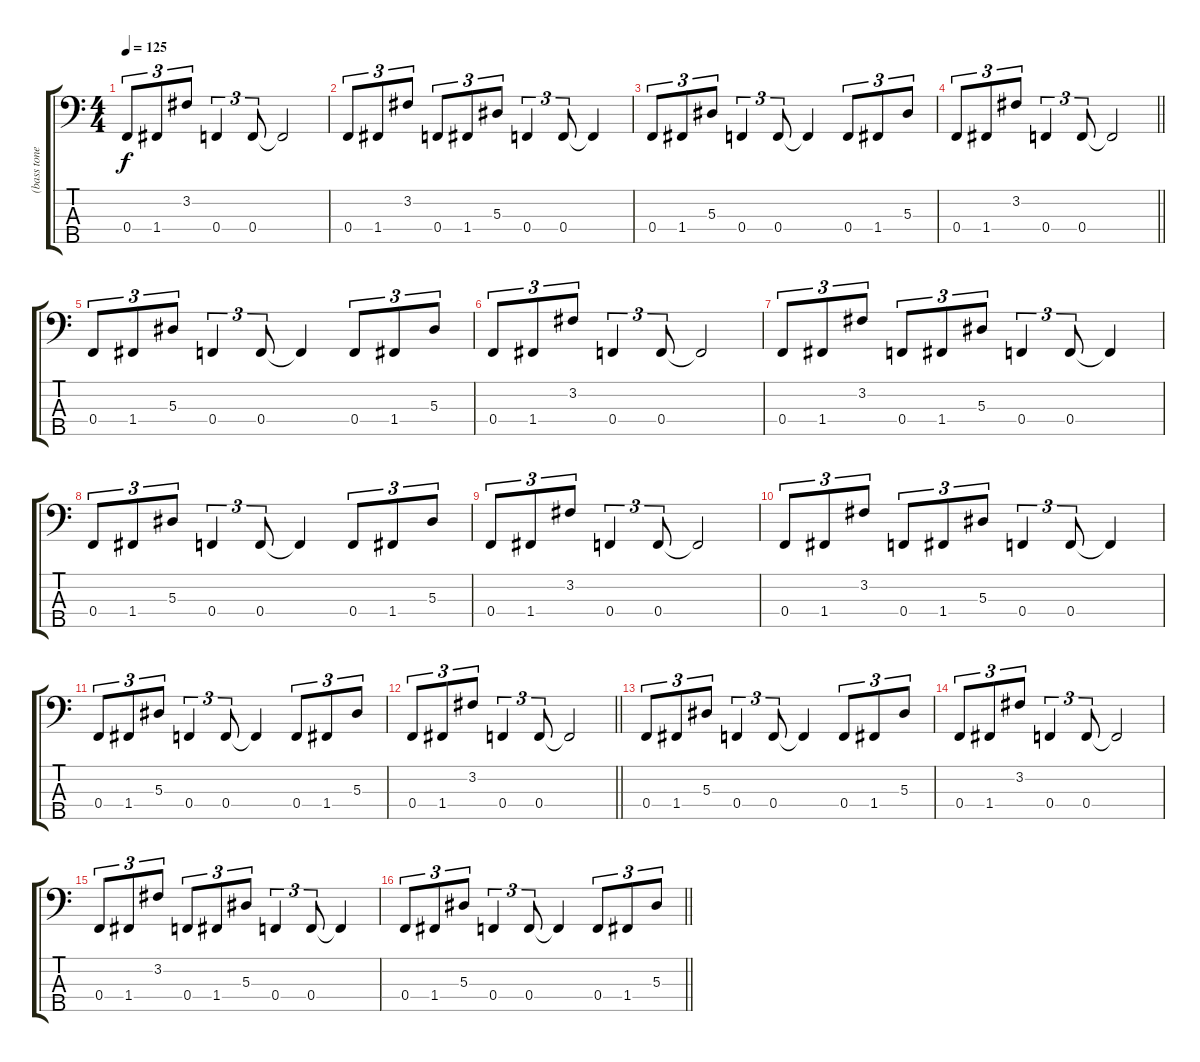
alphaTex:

\track ("(bass tone)" "(bass tone") {instrument electricbasspick}
\staff {score tabs}
\tuning (Ab2 Eb2 Bb1 F1 C1) {hide}
\ts (4 4)
\tempo 125
\clef f4
\ks c
0.4.8{tu (3 2) dy f} 1.4.8{tu (3 2)} 3.2.8{tu (3 2)} 0.4.4{tu (3 2)} 0.4.8{tu (3 2)} 0.4{t}.2 |
0.4.8{tu (3 2)} 1.4.8{tu (3 2)} 3.2.8{tu (3 2)} 0.4.8{tu (3 2)} 1.4.8{tu (3 2)} 5.3.8{tu (3 2)} 0.4.4{tu (3 2)} 0.4.8{tu (3 2)} 0.4{t}.4 |
0.4.8{tu (3 2)} 1.4.8{tu (3 2)} 5.3.8{tu (3 2)} 0.4.4{tu (3 2)} 0.4.8{tu (3 2)} 0.4{t}.4 0.4.8{tu (3 2)} 1.4.8{tu (3 2)} 5.3.8{tu (3 2)} |
\barLineRight lightlight
0.4.8{tu (3 2)} 1.4.8{tu (3 2)} 3.2.8{tu (3 2)} 0.4.4{tu (3 2)} 0.4.8{tu (3 2)} 0.4{t}.2 |
0.4.8{tu (3 2)} 1.4.8{tu (3 2)} 5.3.8{tu (3 2)} 0.4.4{tu (3 2)} 0.4.8{tu (3 2)} 0.4{t}.4 0.4.8{tu (3 2)} 1.4.8{tu (3 2)} 5.3.8{tu (3 2)} |
0.4.8{tu (3 2)} 1.4.8{tu (3 2)} 3.2.8{tu (3 2)} 0.4.4{tu (3 2)} 0.4.8{tu (3 2)} 0.4{t}.2 |
0.4.8{tu (3 2)} 1.4.8{tu (3 2)} 3.2.8{tu (3 2)} 0.4.8{tu (3 2)} 1.4.8{tu (3 2)} 5.3.8{tu (3 2)} 0.4.4{tu (3 2)} 0.4.8{tu (3 2)} 0.4{t}.4 |
0.4.8{tu (3 2)} 1.4.8{tu (3 2)} 5.3.8{tu (3 2)} 0.4.4{tu (3 2)} 0.4.8{tu (3 2)} 0.4{t}.4 0.4.8{tu (3 2)} 1.4.8{tu (3 2)} 5.3.8{tu (3 2)} |
0.4.8{tu (3 2)} 1.4.8{tu (3 2)} 3.2.8{tu (3 2)} 0.4.4{tu (3 2)} 0.4.8{tu (3 2)} 0.4{t}.2 |
0.4.8{tu (3 2)} 1.4.8{tu (3 2)} 3.2.8{tu (3 2)} 0.4.8{tu (3 2)} 1.4.8{tu (3 2)} 5.3.8{tu (3 2)} 0.4.4{tu (3 2)} 0.4.8{tu (3 2)} 0.4{t}.4 |
0.4.8{tu (3 2)} 1.4.8{tu (3 2)} 5.3.8{tu (3 2)} 0.4.4{tu (3 2)} 0.4.8{tu (3 2)} 0.4{t}.4 0.4.8{tu (3 2)} 1.4.8{tu (3 2)} 5.3.8{tu (3 2)} |
\barLineRight lightlight
0.4.8{tu (3 2)} 1.4.8{tu (3 2)} 3.2.8{tu (3 2)} 0.4.4{tu (3 2)} 0.4.8{tu (3 2)} 0.4{t}.2 |
0.4.8{tu (3 2)} 1.4.8{tu (3 2)} 5.3.8{tu (3 2)} 0.4.4{tu (3 2)} 0.4.8{tu (3 2)} 0.4{t}.4 0.4.8{tu (3 2)} 1.4.8{tu (3 2)} 5.3.8{tu (3 2)} |
0.4.8{tu (3 2)} 1.4.8{tu (3 2)} 3.2.8{tu (3 2)} 0.4.4{tu (3 2)} 0.4.8{tu (3 2)} 0.4{t}.2 |
0.4.8{tu (3 2)} 1.4.8{tu (3 2)} 3.2.8{tu (3 2)} 0.4.8{tu (3 2)} 1.4.8{tu (3 2)} 5.3.8{tu (3 2)} 0.4.4{tu (3 2)} 0.4.8{tu (3 2)} 0.4{t}.4 |
\barLineRight lightlight
0.4.8{tu (3 2)} 1.4.8{tu (3 2)} 5.3.8{tu (3 2)} 0.4.4{tu (3 2)} 0.4.8{tu (3 2)} 0.4{t}.4 0.4.8{tu (3 2)} 1.4.8{tu (3 2)} 5.3.8{tu (3 2)}
